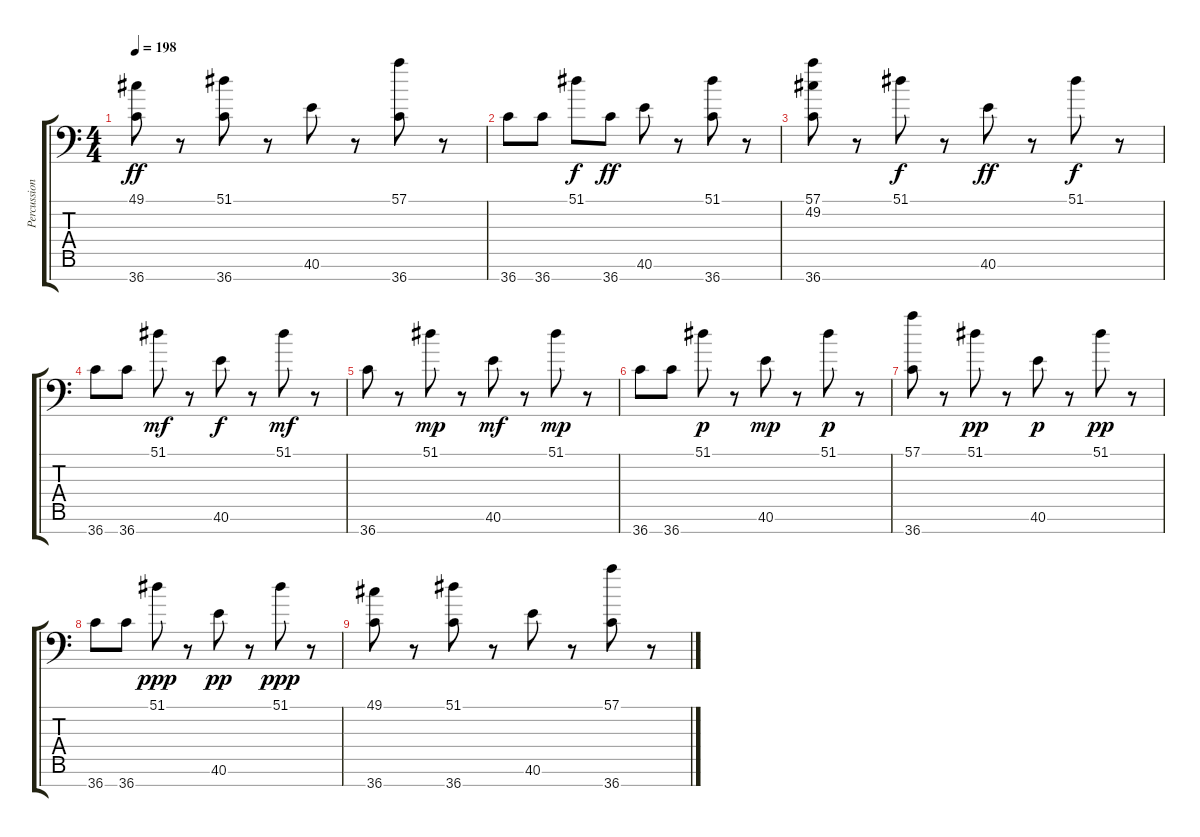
\track ("Percussion" "Percussion") {instrument acousticgrandpiano}
\staff {score tabs}
\tuning (C-1 C-1 C-1 C-1 C-1 C-1 C-1) {hide}
\ts (4 4)
\tempo 198
\clef f4
\ks c
(49.1 36.7).8{dy ff} r.8 (51.1 36.7).8 r.8 40.6.8 r.8 (57.1 36.7).8 r.8 |
36.7.8 36.7.8 51.1.8{dy f} 36.7.8{dy ff} 40.6.8 r.8 (51.1 36.7).8 r.8 |
(57.1 49.2 36.7).8 r.8 51.1.8{dy f} r.8 40.6.8{dy ff} r.8 51.1.8{dy f} r.8 |
36.7.8 36.7.8 51.1.8{dy mf} r.8 40.6.8{dy f} r.8 51.1.8{dy mf} r.8 |
36.7.8 r.8 51.1.8{dy mp} r.8 40.6.8{dy mf} r.8 51.1.8{dy mp} r.8 |
36.7.8 36.7.8 51.1.8{dy p} r.8 40.6.8{dy mp} r.8 51.1.8{dy p} r.8 |
(57.1 36.7).8 r.8 51.1.8{dy pp} r.8 40.6.8{dy p} r.8 51.1.8{dy pp} r.8 |
36.7.8 36.7.8 51.1.8{dy ppp} r.8 40.6.8{dy pp} r.8 51.1.8{dy ppp} r.8 |
(49.1 36.7).8 r.8 (51.1 36.7).8 r.8 40.6.8 r.8 (57.1 36.7).8 r.8
